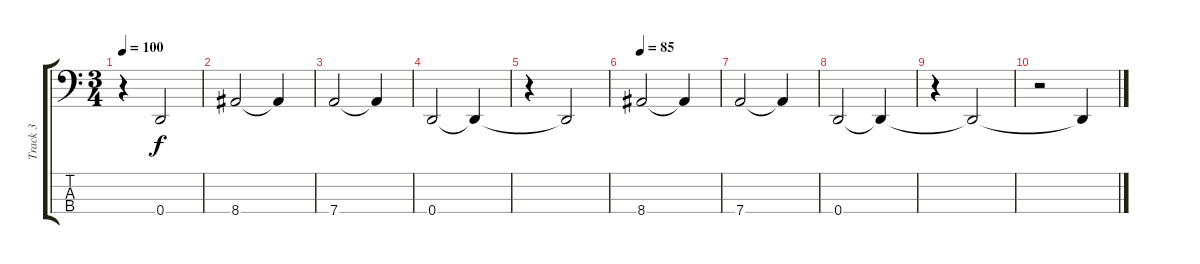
\track ("Track 3" "Track 3") {instrument electricbasspick}
\staff {score tabs}
\tuning (G2 D2 A1 D1) {hide}
\ts (3 4)
\tempo 100
\clef f4
\ks c
r.4{dy f} 0.4{t}.2 |
8.4.2 8.4{t}.4 |
7.4.2 7.4{t}.4 |
0.4.2 0.4{t}.4 |
r.4 0.4{t}.2 |
\tempo 85
8.4.2 8.4{t}.4 |
7.4.2 7.4{t}.4 |
0.4.2{volume 0} 0.4{t}.4 |
r.4 0.4{t}.2 |
r.2 0.4{t}.4
